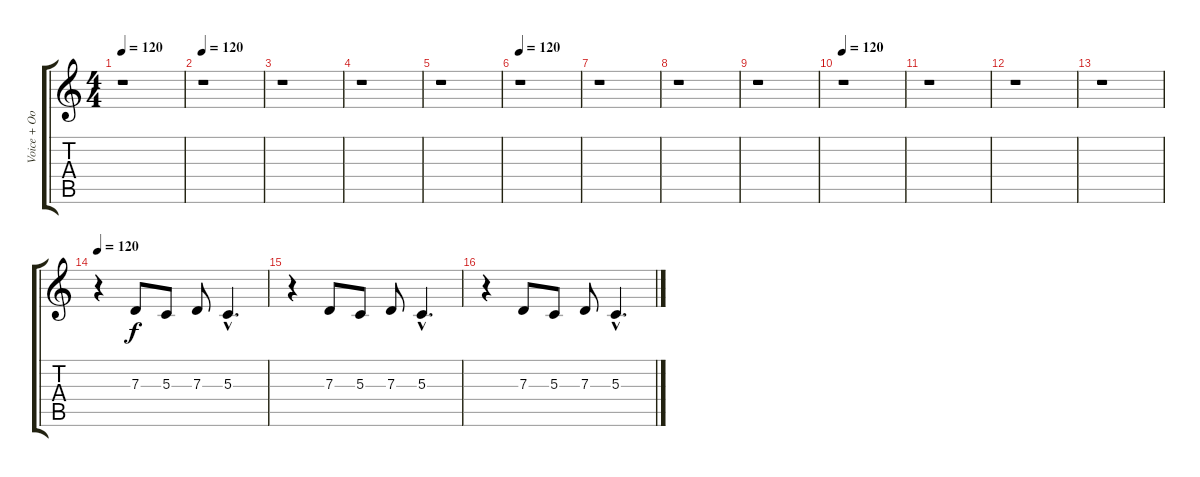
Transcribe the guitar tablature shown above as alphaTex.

\track ("Voice + Oohs" "Voice + Oo") {instrument choiraahs}
\staff {score tabs}
\tuning (E4 B3 G3 D3 A2 D2) {hide}
\ts (4 4)
\tempo 120
\clef g2
\ks c
r.1{dy f} |
\tempo 120
r.1 |
r.1 |
r.1 |
r.1 |
\tempo 120
r.1 |
r.1 |
r.1 |
r.1 |
\tempo 120
r.1 |
r.1 |
r.1 |
r.1 |
\tempo 120
r.4{volume 10 instrument choiraahs} 7.3.8 5.3.8 7.3.8 5.3{hac}.4{d} |
r.4 7.3.8 5.3.8 7.3.8 5.3{hac}.4{d} |
r.4 7.3.8 5.3.8 7.3.8 5.3{hac}.4{d}
